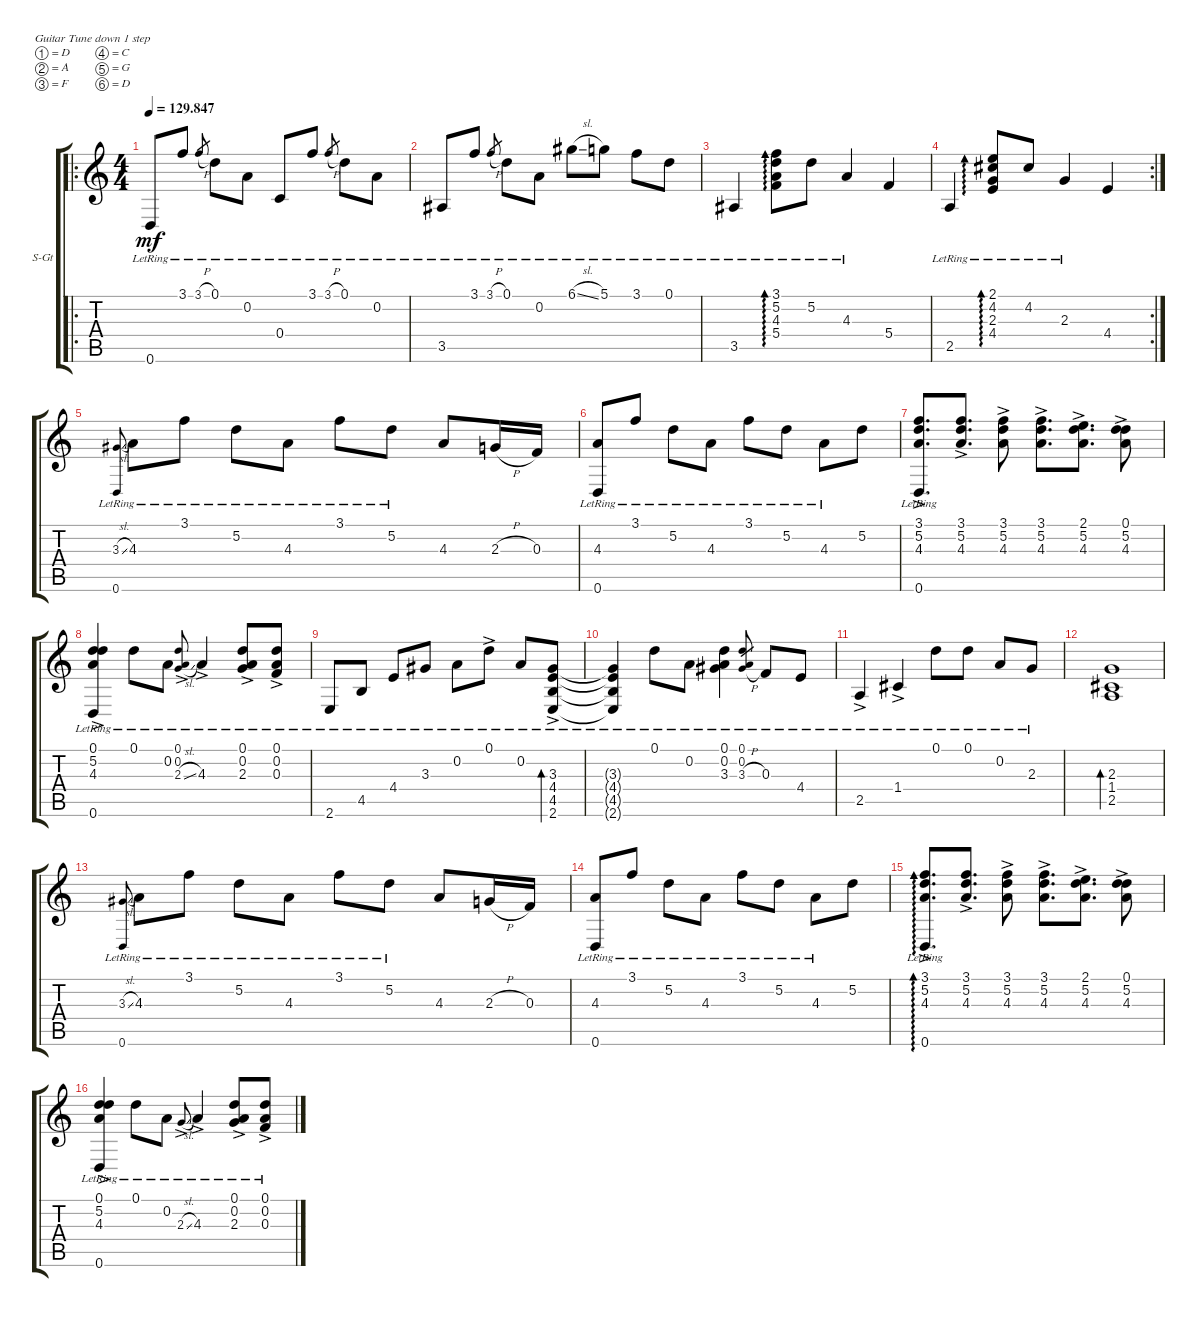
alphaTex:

\defaultSystemsLayout 4
\bracketExtendMode groupsimilarinstruments
\firstSystemTrackNameOrientation horizontal
\otherSystemsTrackNameOrientation horizontal
\track ("Steel Guitar" "S-Gt") {instrument acousticguitarsteel}
\staff {score tabs}
\tuning (D4 A3 F3 C3 G2 D2)
\ro
\ts (4 4)
\tempo
129.847
\accidentals auto
\clef g2
\ottava regular
\simile none
\ks c
0.6{lr}.8{dy mf instrument acousticguitarsteel} 3.1{lr}.8 3.1{h lr}.8{gr} 0.1{lr}.8 0.2{lr}.8 0.4{lr}.8 3.1{lr}.8 3.1{h lr}.8{gr} 0.1{lr}.8 0.2{lr}.8 |
3.5{lr}.8 3.1{lr}.8 3.1{h lr}.8{gr} 0.1{lr}.8 0.2{lr}.8 6.1{sl lr}.8 5.1{lr}.8 3.1{lr}.8 0.1{lr}.8 |
3.5{lr}.4 (5.4{lr} 4.3{lr} 5.2{lr} 3.1{lr}).8{ad 118} 5.2{lr}.8 4.3{lr}.4 5.4.4 |
\rc 2
2.5{lr}.4 (4.4{lr} 2.3{lr} 4.2{lr} 2.1{lr}).8{ad 0} 4.2{lr}.8 2.3{lr}.4 4.4.4 |
(3.3{sl lr} 0.6{lr}).8{gr onbeat} 4.3{lr}.8 3.1{lr}.8 5.2{lr}.8 4.3{lr}.8 3.1{lr}.8 5.2{lr}.8 4.3.8 2.3{h}.16 0.3.16 |
(0.6{lr} 4.3{lr}).8 3.1{lr}.8 5.2{lr}.8 4.3{lr}.8 3.1{lr}.8 5.2{lr}.8 4.3{lr}.8 5.2.8 |
(3.1{ac} 5.2{ac} 4.3{ac} 0.6{lr}).8{d} (3.1{ac} 5.2{ac} 4.3{ac}).8{d} (3.1{ac} 5.2{ac} 4.3{ac}).8 (3.1{ac} 5.2{ac} 4.3{ac}).8{d} (2.1{ac} 5.2{ac} 4.3{ac}).8{d} (0.1 5.2{ac} 4.3{ac}).8 |
(0.1 5.2{ac} 4.3{ac} 0.6{lr}).4 0.1{lr}.8 0.2{lr}.8 (2.3{sl ac lr} 0.2{lr} 0.1{lr}).8{gr onbeat} 4.3{ac lr}.4 (2.3{ac lr} 0.2{lr} 0.1{lr}).8 (0.3{ac lr} 0.2{lr} 0.1{lr}).8 |
2.6{lr}.8 4.5{lr}.8 4.4{lr}.8 3.3{lr}.8 0.2{lr}.8 0.1{ac lr}.8 0.2{lr}.8 (2.6{ac lr} 4.5{ac lr} 4.4{ac lr} 3.3{ac lr}).8{bd 191} |
(3.3{lr t} 4.4{lr t} 4.5{lr t} 2.6{lr t}).4 0.1{lr}.8 0.2{lr}.8 (3.3{lr} 0.2{lr} 0.1{lr}).4 (3.3{h lr} 0.2{lr} 0.1{lr}).8{gr} 0.3{lr}.8 4.4{lr}.8 |
2.5{ac lr}.4 1.4{ac lr}.4 0.1{lr}.8 0.1{lr}.8 0.2{lr}.8 2.3{lr}.8 |
(2.5 1.4 2.3).1{bd 166} |
(3.3{sl lr} 0.6{lr}).8{gr onbeat} 4.3{lr}.8 3.1{lr}.8 5.2{lr}.8 4.3{lr}.8 3.1{lr}.8 5.2{lr}.8 4.3.8 2.3{h}.16 0.3.16 |
(0.6{lr} 4.3{lr}).8 3.1{lr}.8 5.2{lr}.8 4.3{lr}.8 3.1{lr}.8 5.2{lr}.8 4.3{lr}.8 5.2.8 |
(3.1{ac} 5.2{ac} 4.3{ac} 0.6{ac lr}).8{d ad 0} (3.1{ac} 5.2{ac} 4.3{ac}).8{d} (3.1{ac} 5.2{ac} 4.3{ac}).8 (3.1{ac} 5.2{ac} 4.3{ac}).8{d} (2.1{ac} 5.2{ac} 4.3{ac}).8{d} (0.1 5.2{ac} 4.3{ac}).8 |
(0.1 5.2{ac} 4.3{ac} 0.6{ac lr}).4 0.1{lr}.8 0.2{lr}.8 2.3{sl ac lr}.8{gr onbeat} 4.3{ac lr}.4 (2.3{ac lr} 0.2{lr} 0.1{lr}).8 (0.3{ac lr} 0.2{lr} 0.1{lr}).8
